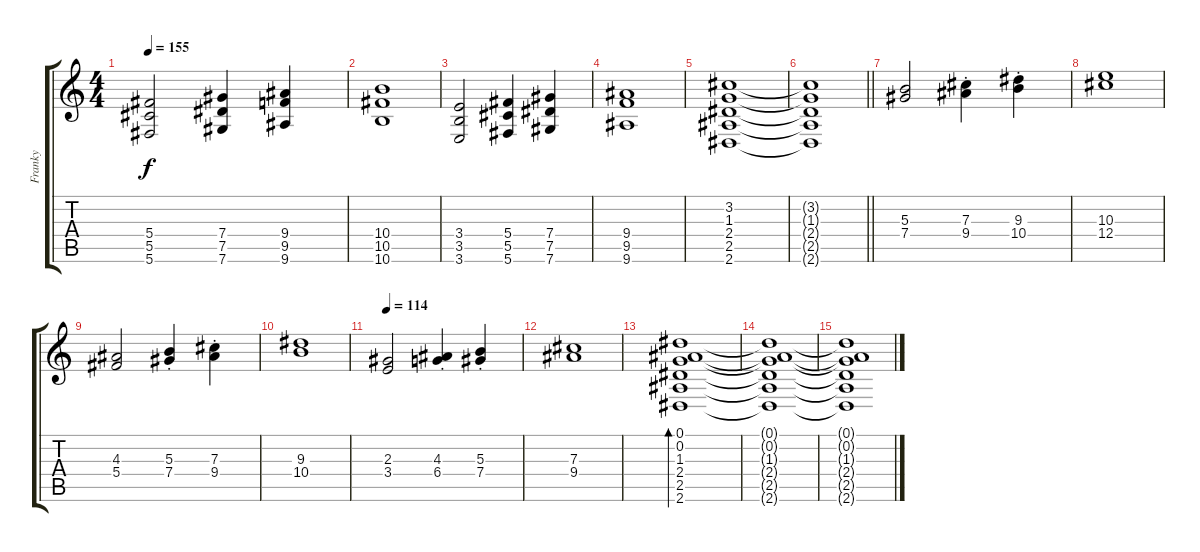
\track ("Franky" "Franky") {instrument distortionguitar}
\staff {score tabs}
\tuning (Eb4 Bb3 Gb3 Db3 Ab2 Db2) {hide}
\ts (4 4)
\tempo 155
\clef g2
\ks c
(5.4 5.5 5.6).2{dy f} (7.4 7.5 7.6).4 (9.4 9.5 9.6).4 |
(10.4 10.5 10.6).1 |
(3.4 3.5 3.6).2 (5.4 5.5 5.6).4 (7.4 7.5 7.6).4 |
(9.4 9.5 9.6).1 |
(3.2 1.3 2.4 2.5 2.6).1 |
\barLineRight lightlight
(3.2{t} 1.3{t} 2.4{t} 2.5{t} 2.6{t}).1 |
(5.3 7.4).2{instrument electricguitarjazz} (7.3{st} 9.4{st}).4 (9.3{st} 10.4{st}).4 |
(10.3 12.4).1 |
(4.3 5.4).2 (5.3{st} 7.4{st}).4 (7.3{st} 9.4{st}).4 |
(9.3 10.4).1 |
\tempo 114
(2.3 3.4).2 (4.3{st} 6.4{st}).4 (5.3{st} 7.4{st}).4 |
(7.3 9.4).1 |
(0.1 0.2 1.3 2.4 2.5 2.6).1{bd 480} |
(0.1{t} 0.2{t} 1.3{t} 2.4{t} 2.5{t} 2.6{t}).1 |
(0.1{t} 0.2{t} 1.3{t} 2.4{t} 2.5{t} 2.6{t}).1
